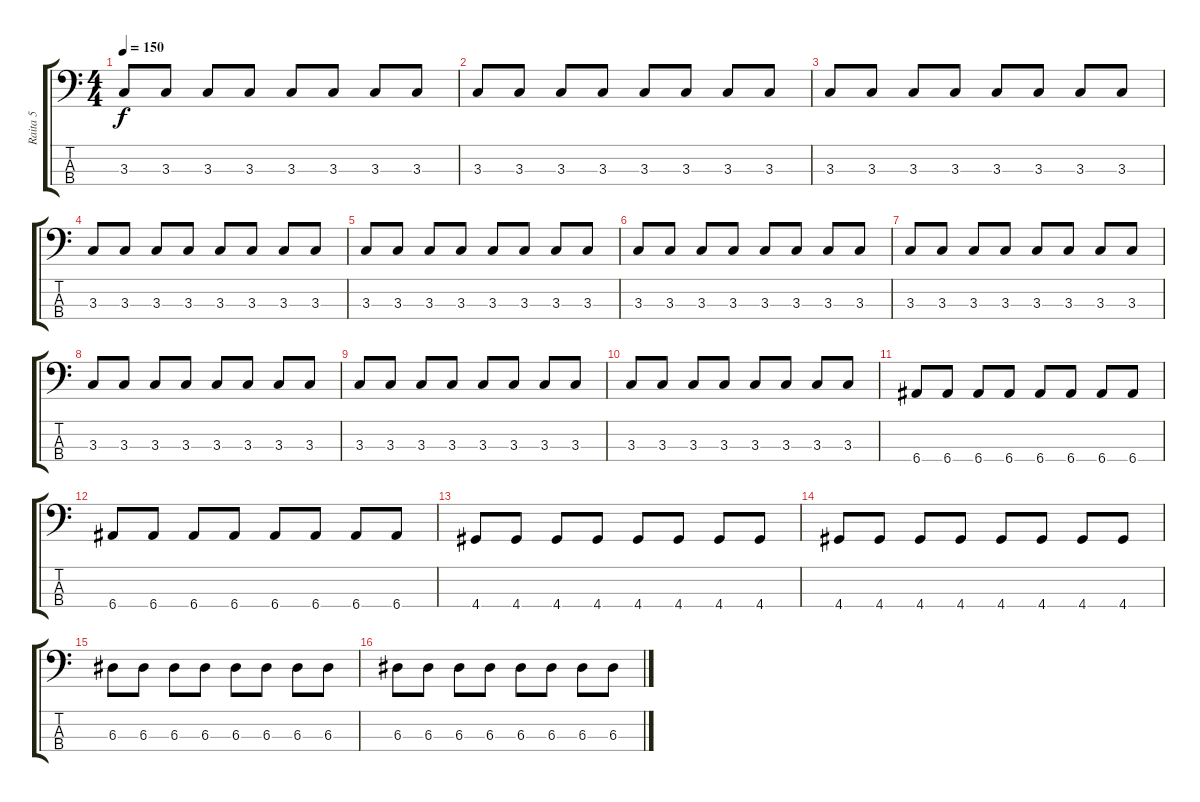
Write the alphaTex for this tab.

\track ("Raita 5" "Raita 5") {instrument electricbasspick}
\staff {score tabs}
\tuning (G2 D2 A1 E1) {hide}
\ts (4 4)
\tempo 150
\clef f4
\ks c
3.3.8{dy f} 3.3.8 3.3.8 3.3.8 3.3.8 3.3.8 3.3.8 3.3.8 |
3.3.8 3.3.8 3.3.8 3.3.8 3.3.8 3.3.8 3.3.8 3.3.8 |
3.3.8 3.3.8 3.3.8 3.3.8 3.3.8 3.3.8 3.3.8 3.3.8 |
3.3.8 3.3.8 3.3.8 3.3.8 3.3.8 3.3.8 3.3.8 3.3.8 |
3.3.8 3.3.8 3.3.8 3.3.8 3.3.8 3.3.8 3.3.8 3.3.8 |
3.3.8 3.3.8 3.3.8 3.3.8 3.3.8 3.3.8 3.3.8 3.3.8 |
3.3.8 3.3.8 3.3.8 3.3.8 3.3.8 3.3.8 3.3.8 3.3.8 |
3.3.8 3.3.8 3.3.8 3.3.8 3.3.8 3.3.8 3.3.8 3.3.8 |
3.3.8 3.3.8 3.3.8 3.3.8 3.3.8 3.3.8 3.3.8 3.3.8 |
3.3.8 3.3.8 3.3.8 3.3.8 3.3.8 3.3.8 3.3.8 3.3.8 |
6.4.8 6.4.8 6.4.8 6.4.8 6.4.8 6.4.8 6.4.8 6.4.8 |
6.4.8 6.4.8 6.4.8 6.4.8 6.4.8 6.4.8 6.4.8 6.4.8 |
4.4.8 4.4.8 4.4.8 4.4.8 4.4.8 4.4.8 4.4.8 4.4.8 |
4.4.8 4.4.8 4.4.8 4.4.8 4.4.8 4.4.8 4.4.8 4.4.8 |
6.3.8 6.3.8 6.3.8 6.3.8 6.3.8 6.3.8 6.3.8 6.3.8 |
6.3.8 6.3.8 6.3.8 6.3.8 6.3.8 6.3.8 6.3.8 6.3.8
